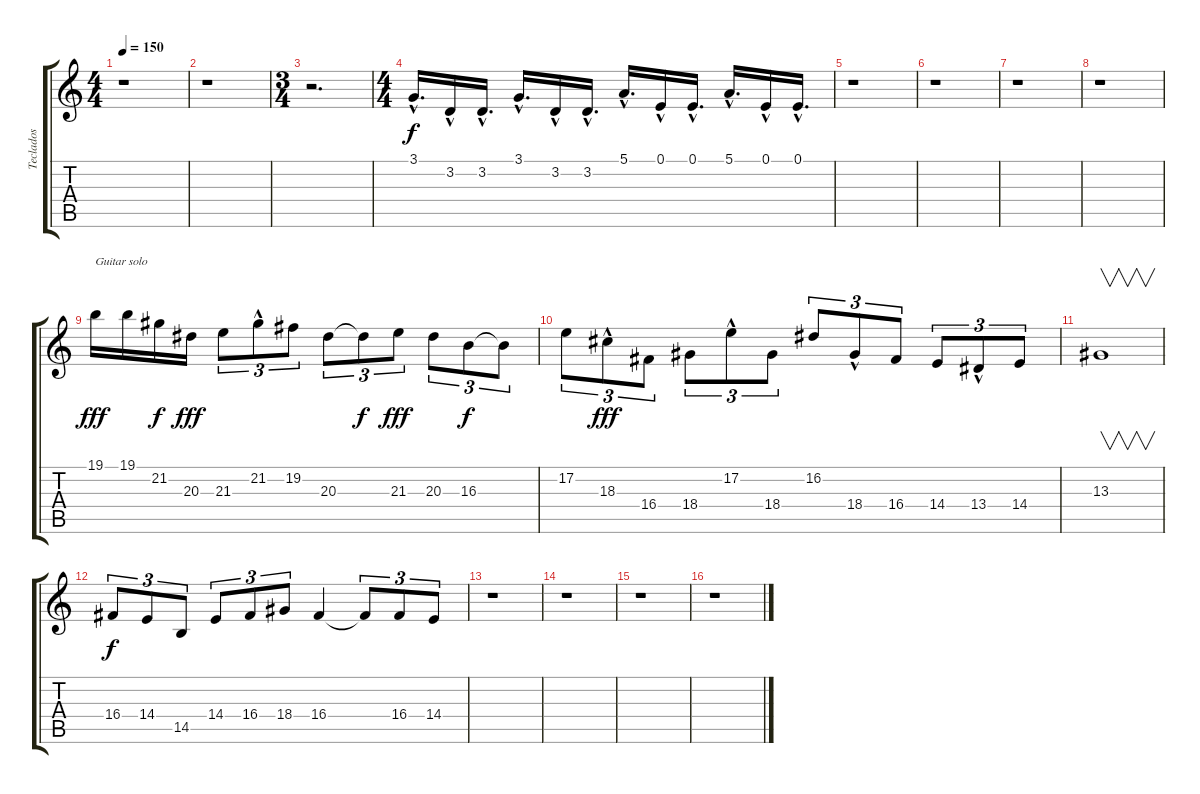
\track ("Teclados" "Teclados") {instrument brasssection}
\staff {score tabs}
\tuning (E4 B3 G3 D3 A2 E2) {hide}
\ts (4 4)
\tempo 150
\clef g2
\ks c
r.1{dy f} |
r.1 |
\ts (3 4)
r.2{d} |
\ts (4 4)
3.1{hac}.16{d} 3.2{hac}.16 3.2{hac}.16{d} 3.1{hac}.16{d} 3.2{hac}.16 3.2{hac}.16{d} 5.1{hac}.16{d} 0.1{hac}.16 0.1{hac}.16{d} 5.1{hac}.16{d} 0.1{hac}.16 0.1{hac}.16{d} |
r.1 |
r.1 |
r.1 |
r.1 |
19.1.16{txt "Guitar solo" dy fff volume 16 balance 12 instrument distortionguitar} 19.1.16 21.2.16{dy f} 20.3.16{dy fff} 21.3.8{tu (3 2)} 21.2{hac}.8{tu (3 2)} 19.2.8{tu (3 2)} 20.3.8{tu (3 2)} 20.3{t}.8{tu (3 2) dy f} 21.3.8{tu (3 2) dy fff} 20.3.8{tu (3 2)} 16.3.8{tu (3 2) dy f} 16.3{t}.8{tu (3 2)} |
17.2.8{tu (3 2)} 18.3{hac}.8{tu (3 2) dy fff} 16.4.8{tu (3 2)} 18.4.8{tu (3 2)} 17.2{hac}.8{tu (3 2)} 18.4.8{tu (3 2)} 16.2.8{tu (3 2)} 18.4{hac}.8{tu (3 2)} 16.4.8{tu (3 2)} 14.4.8{tu (3 2)} 13.4{hac}.8{tu (3 2)} 14.4.8{tu (3 2)} |
13.3.1{v} |
16.4.8{tu (3 2) dy f} 14.4.8{tu (3 2)} 14.5.8{tu (3 2)} 14.4.8{tu (3 2)} 16.4.8{tu (3 2)} 18.4.8{tu (3 2)} 16.4.4 16.4{t}.8{tu (3 2)} 16.4.8{tu (3 2)} 14.4.8{tu (3 2)} |
r.1 |
r.1 |
r.1 |
r.1
